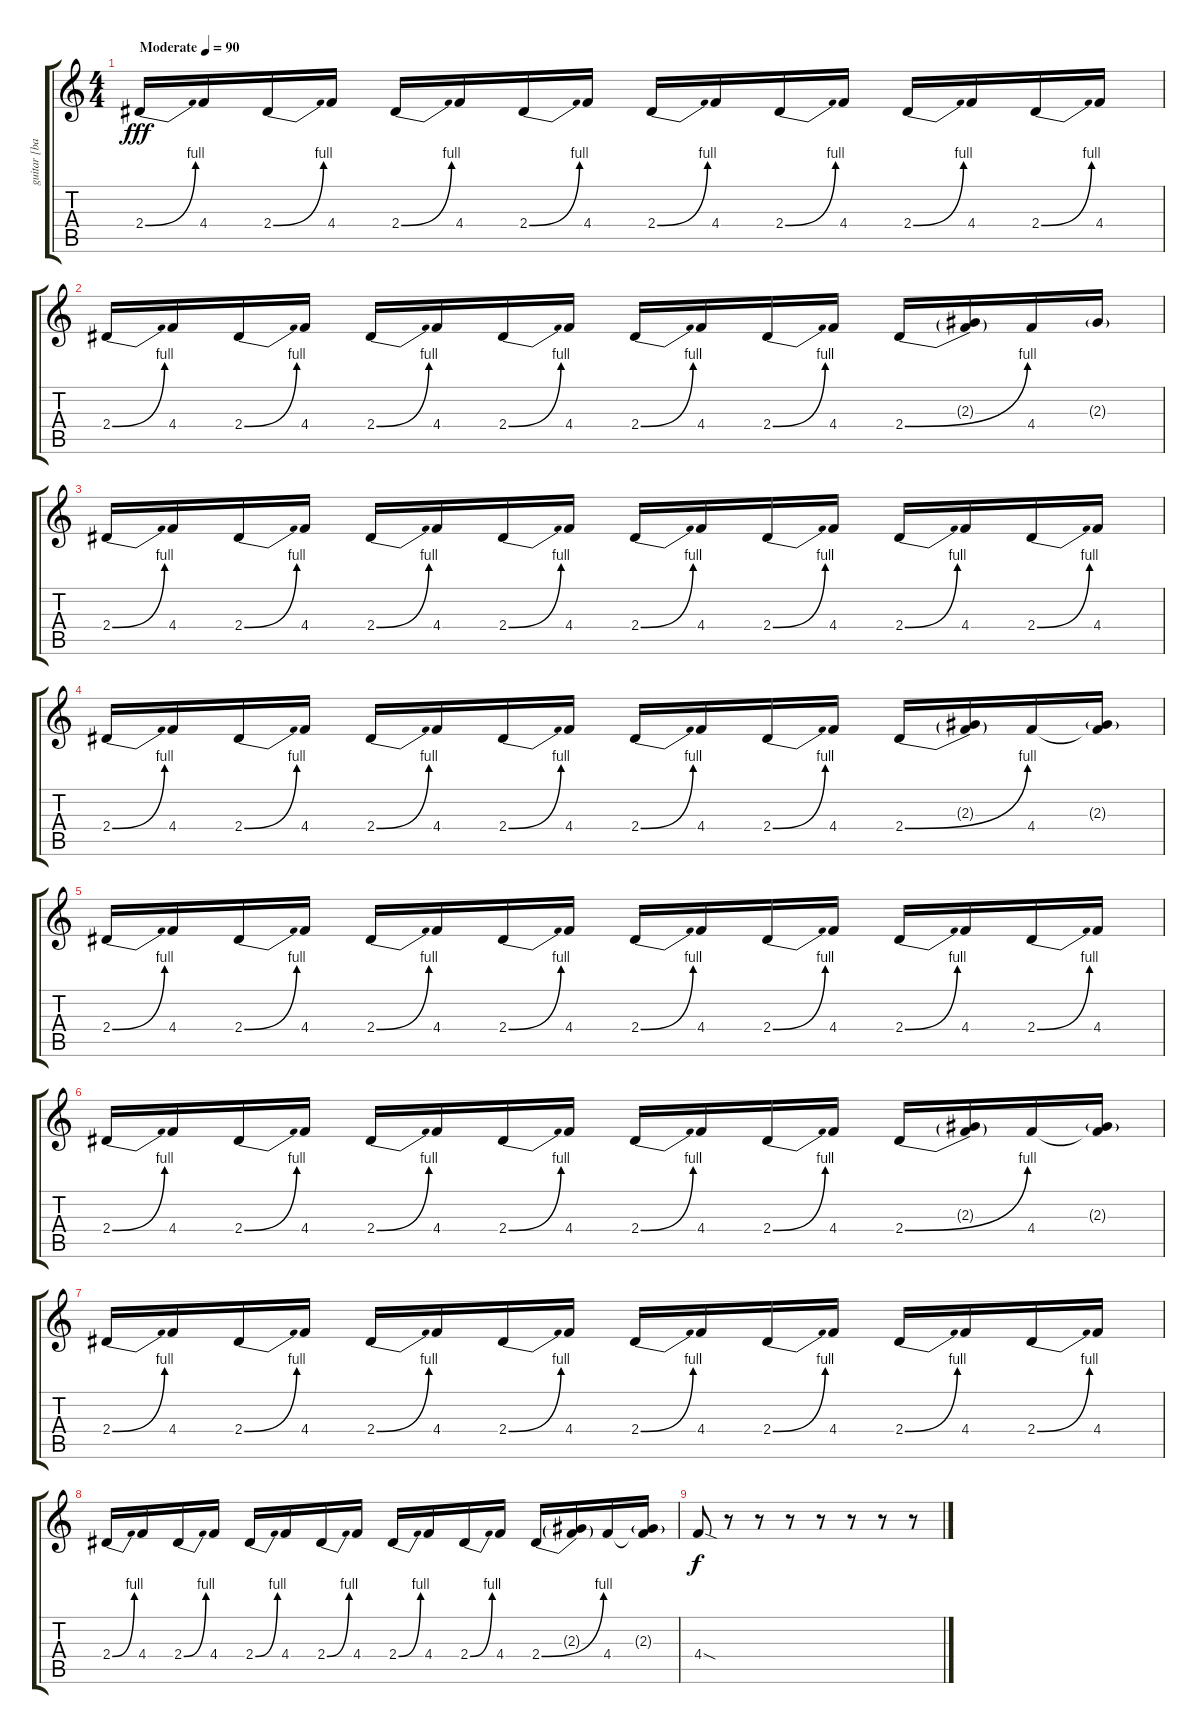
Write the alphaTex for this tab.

\track ("guitar [back]" "guitar [ba") {instrument distortionguitar}
\staff {score tabs}
\tuning (Eb4 Bb3 Gb3 Db3 Ab2 Eb2) {hide}
\ts (4 4)
\tempo (90 "Moderate")
\clef g2
\ks c
2.4{be (bend 0 0 60 4)}.16{dy fff instrument distortionguitar} 4.4.16 2.4{be (bend 0 0 60 4)}.16 4.4.16 2.4{be (bend 0 0 60 4)}.16 4.4.16 2.4{be (bend 0 0 60 4)}.16 4.4.16 2.4{be (bend 0 0 60 4)}.16 4.4.16 2.4{be (bend 0 0 60 4)}.16 4.4.16 2.4{be (bend 0 0 60 4)}.16 4.4.16 2.4{be (bend 0 0 60 4)}.16 4.4.16 |
2.4{be (bend 0 0 60 4)}.16 4.4.16 2.4{be (bend 0 0 60 4)}.16 4.4.16 2.4{be (bend 0 0 60 4)}.16 4.4.16 2.4{be (bend 0 0 60 4)}.16 4.4.16 2.4{be (bend 0 0 60 4)}.16 4.4.16 2.4{be (bend 0 0 60 4)}.16 4.4.16 2.4{be (bend 0 0 60 4)}.16 (2.3{g} 2.4{t}).16 4.4.16 2.3{g}.16 |
2.4{be (bend 0 0 60 4)}.16 4.4.16 2.4{be (bend 0 0 60 4)}.16 4.4.16 2.4{be (bend 0 0 60 4)}.16 4.4.16 2.4{be (bend 0 0 60 4)}.16 4.4.16 2.4{be (bend 0 0 60 4)}.16 4.4.16 2.4{be (bend 0 0 60 4)}.16 4.4.16 2.4{be (bend 0 0 60 4)}.16 4.4.16 2.4{be (bend 0 0 60 4)}.16 4.4.16 |
2.4{be (bend 0 0 60 4)}.16 4.4.16 2.4{be (bend 0 0 60 4)}.16 4.4.16 2.4{be (bend 0 0 60 4)}.16 4.4.16 2.4{be (bend 0 0 60 4)}.16 4.4.16 2.4{be (bend 0 0 60 4)}.16 4.4.16 2.4{be (bend 0 0 60 4)}.16 4.4.16 2.4{be (bend 0 0 60 4)}.16 (2.3{g} 2.4{t}).16 4.4.16 (2.3{g} 4.4{t}).16 |
2.4{be (bend 0 0 60 4)}.16 4.4.16 2.4{be (bend 0 0 60 4)}.16 4.4.16 2.4{be (bend 0 0 60 4)}.16 4.4.16 2.4{be (bend 0 0 60 4)}.16 4.4.16 2.4{be (bend 0 0 60 4)}.16 4.4.16 2.4{be (bend 0 0 60 4)}.16 4.4.16 2.4{be (bend 0 0 60 4)}.16 4.4.16 2.4{be (bend 0 0 60 4)}.16 4.4.16 |
2.4{be (bend 0 0 60 4)}.16 4.4.16 2.4{be (bend 0 0 60 4)}.16 4.4.16 2.4{be (bend 0 0 60 4)}.16 4.4.16 2.4{be (bend 0 0 60 4)}.16 4.4.16 2.4{be (bend 0 0 60 4)}.16 4.4.16 2.4{be (bend 0 0 60 4)}.16 4.4.16 2.4{be (bend 0 0 60 4)}.16 (2.3{g} 2.4{t}).16 4.4.16 (2.3{g} 4.4{t}).16 |
2.4{be (bend 0 0 60 4)}.16 4.4.16 2.4{be (bend 0 0 60 4)}.16 4.4.16 2.4{be (bend 0 0 60 4)}.16 4.4.16 2.4{be (bend 0 0 60 4)}.16 4.4.16 2.4{be (bend 0 0 60 4)}.16 4.4.16 2.4{be (bend 0 0 60 4)}.16 4.4.16 2.4{be (bend 0 0 60 4)}.16 4.4.16 2.4{be (bend 0 0 60 4)}.16 4.4.16 |
2.4{be (bend 0 0 60 4)}.16 4.4.16 2.4{be (bend 0 0 60 4)}.16 4.4.16 2.4{be (bend 0 0 60 4)}.16 4.4.16 2.4{be (bend 0 0 60 4)}.16 4.4.16 2.4{be (bend 0 0 60 4)}.16 4.4.16 2.4{be (bend 0 0 60 4)}.16 4.4.16 2.4{be (bend 0 0 60 4)}.16 (2.3{g} 2.4{t}).16 4.4.16 (2.3{g} 4.4{t}).16 |
4.4{sod}.8{dy f} r.8 r.8 r.8 r.8 r.8 r.8 r.8
